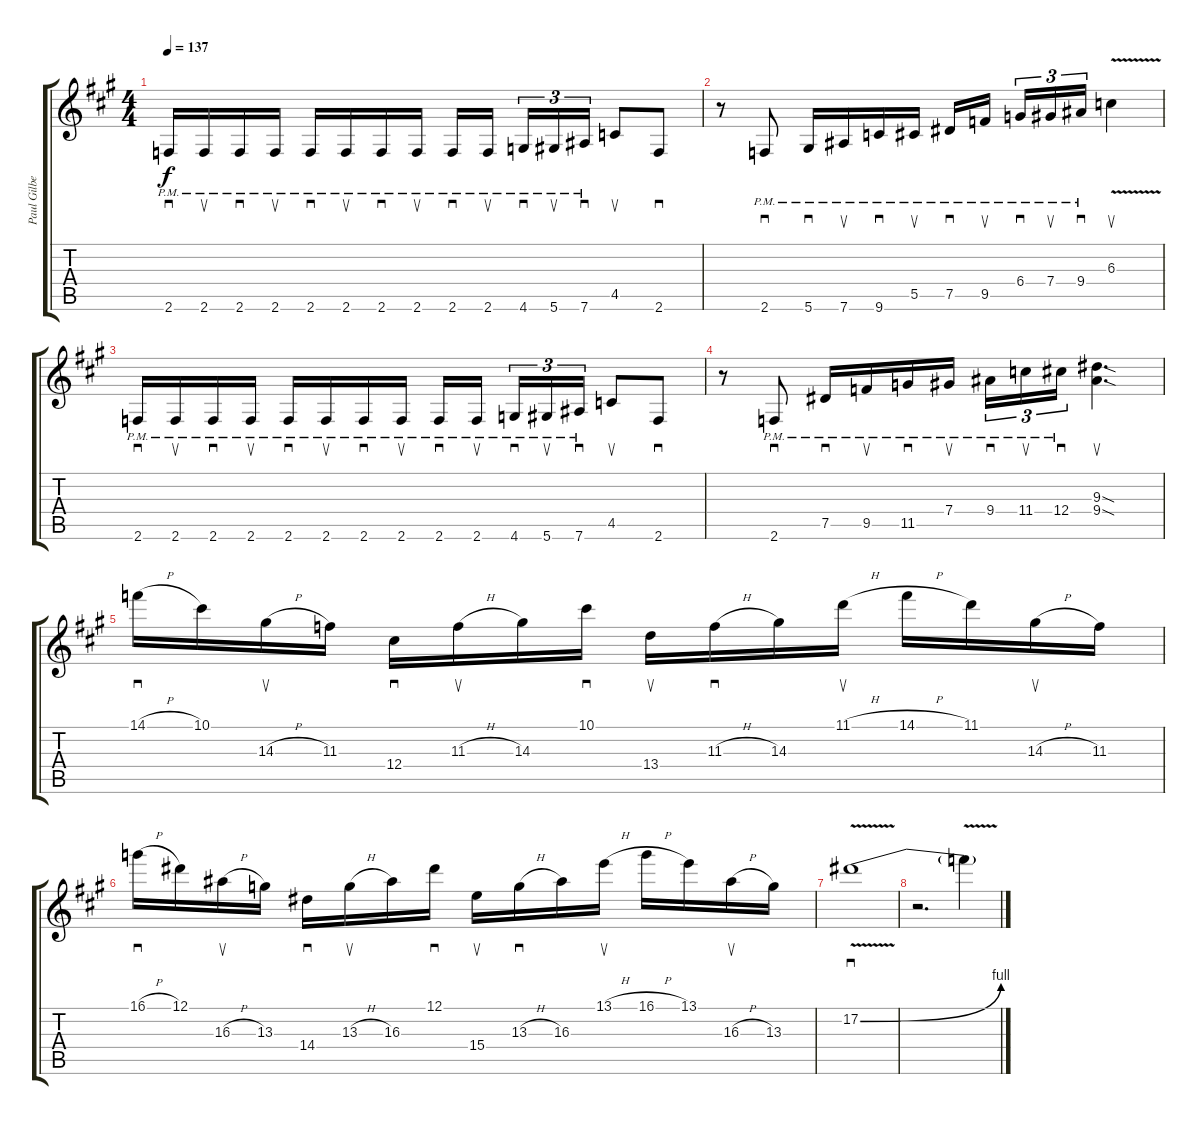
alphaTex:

\track ("Paul Gilbert" "Paul Gilbe") {instrument distortionguitar}
\staff {score tabs}
\tuning (Eb4 Bb3 Gb3 Db3 Ab2 Eb2) {hide}
\ts (4 4)
\tempo 137
\clef g2
\ks f#minor
2.6{pm}.16{sd dy f} 2.6{pm}.16{su} 2.6{pm}.16{sd} 2.6{pm}.16{su} 2.6{pm}.16{sd} 2.6{pm}.16{su} 2.6{pm}.16{sd} 2.6{pm}.16{su} 2.6{pm}.16{sd} 2.6{pm}.16{su beam splitsecondary} 4.6{pm}.16{sd tu (3 2)} 5.6{pm}.16{su tu (3 2)} 7.6{pm}.16{sd tu (3 2)} 4.5.8{su} 2.6.8{sd} |
r.8 2.6{pm}.8{sd} 5.6{pm}.16{sd} 7.6{pm}.16{su} 9.6{pm}.16{sd} 5.5{pm}.16{su} 7.5{pm}.16{sd} 9.5{pm}.16{su beam splitsecondary} 6.4{pm}.16{sd tu (3 2)} 7.4{pm}.16{su tu (3 2)} 9.4{pm}.16{sd tu (3 2)} 6.3{v}.4{su} |
2.6{pm}.16{sd} 2.6{pm}.16{su} 2.6{pm}.16{sd} 2.6{pm}.16{su} 2.6{pm}.16{sd} 2.6{pm}.16{su} 2.6{pm}.16{sd} 2.6{pm}.16{su} 2.6{pm}.16{sd} 2.6{pm}.16{su beam splitsecondary} 4.6{pm}.16{sd tu (3 2)} 5.6{pm}.16{su tu (3 2)} 7.6{pm}.16{sd tu (3 2)} 4.5.8{su} 2.6.8{sd} |
r.8 2.6{pm}.8{sd} 7.5{pm}.16{sd} 9.5{pm}.16{su} 11.5{pm}.16{sd} 7.4{pm}.16{su} 9.4{pm}.16{sd tu (3 2)} 11.4{pm}.16{su tu (3 2)} 12.4{pm}.16{sd tu (3 2)} (9.3{sod} 9.4{sod}).4{d su} |
14.1{h}.16{sd} 10.1.16 14.3{h}.16{su} 11.3.16 12.4.16{sd} 11.3{h}.16{su} 14.3.16 10.1.16{sd} 13.4.16{su} 11.3{h}.16{sd} 14.3.16 11.1{h}.16{su} 14.1{h}.16 11.1.16 14.3{h}.16{su} 11.3.16 |
16.1{h}.16{sd} 12.1.16 16.3{h}.16{su} 13.3.16 14.4.16{sd} 13.3{h}.16{su} 16.3.16 12.1.16{sd} 15.4.16{su} 13.3{h}.16{sd} 16.3.16 13.1{h}.16{su} 16.1{h}.16 13.1.16 16.3{h}.16{su} 13.3.16 |
17.2{be (bend 0 0 60 4) v}.1{sd} |
r.2{d} 17.2{t}.4
